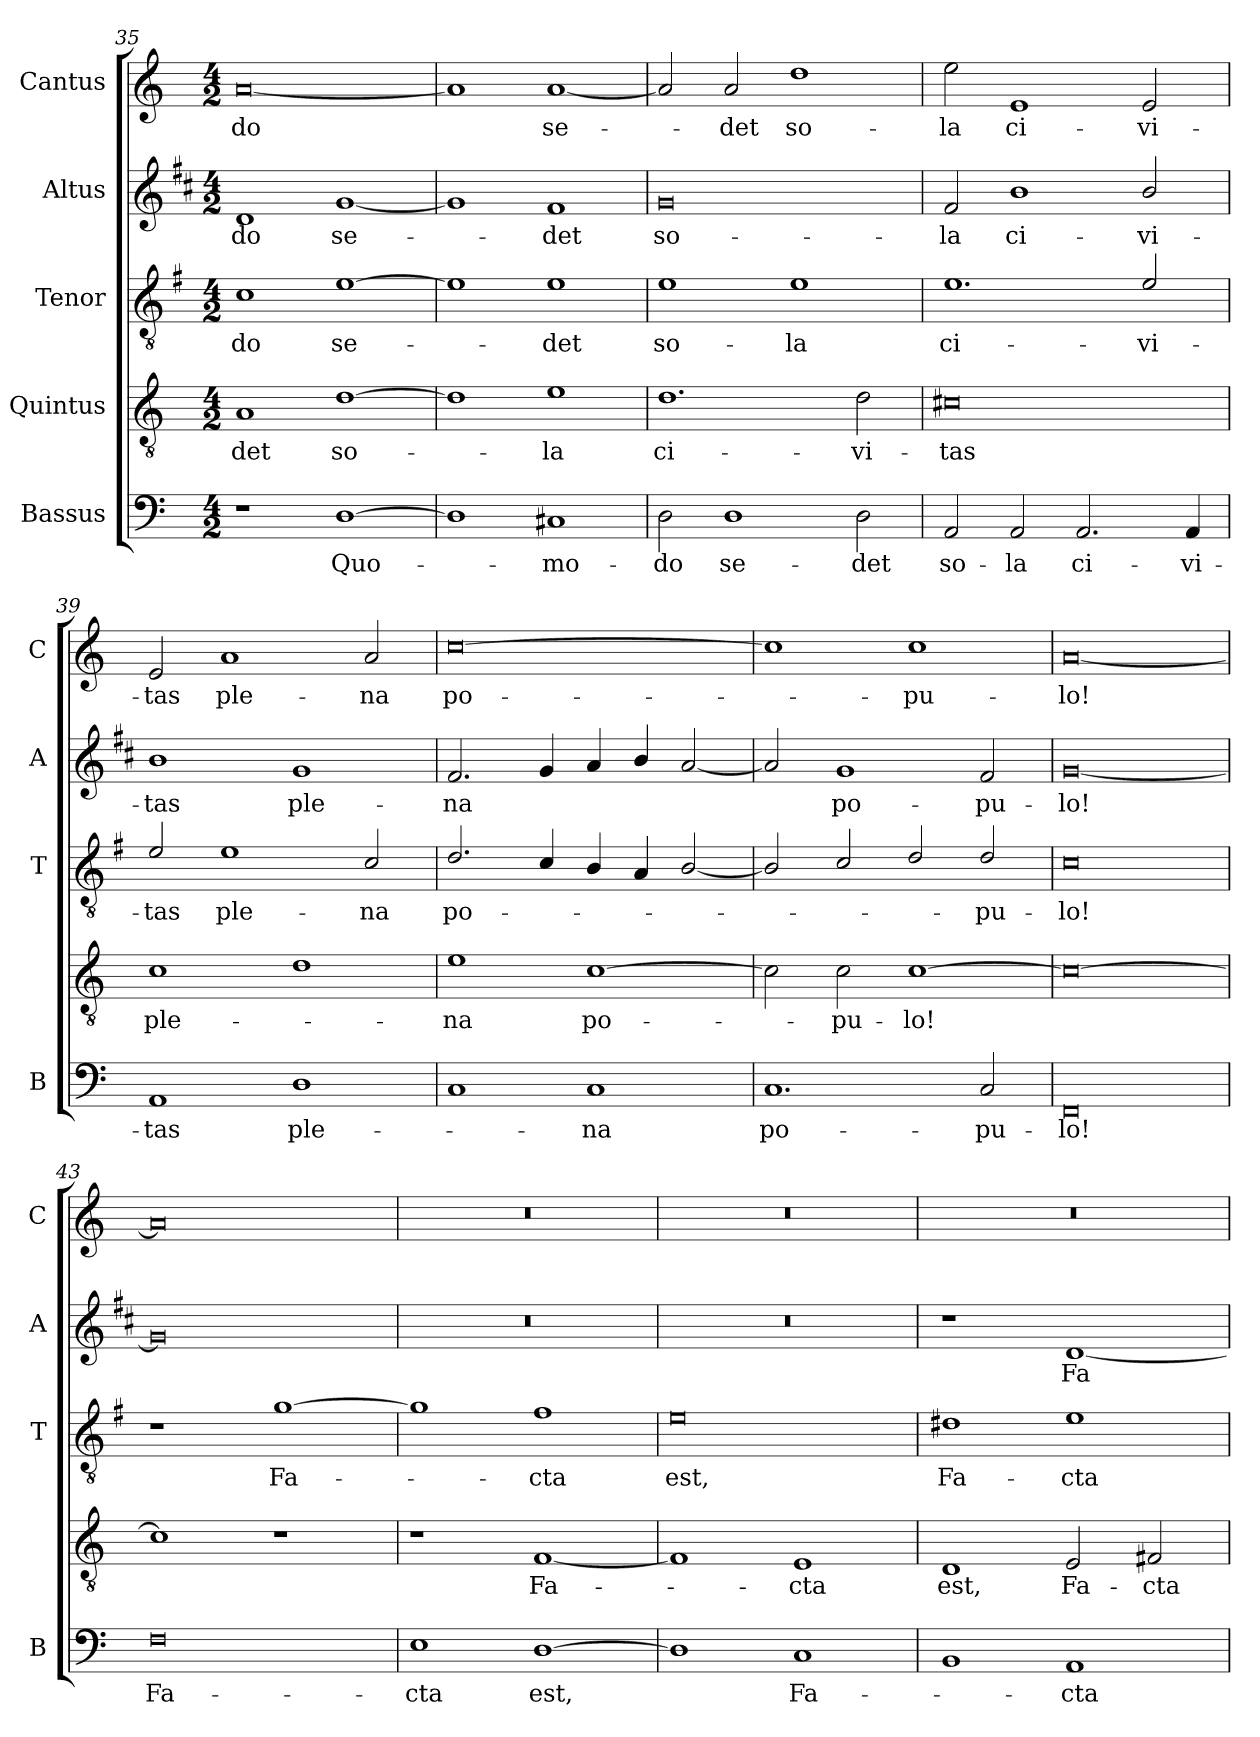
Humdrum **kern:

**kern	**text	**kern	**text	**kern	**text	**kern	**text	**kern	**text
*part5	*part5	*part4	*part4	*part3	*part3	*part2	*part2	*part1	*part1
*staff5	*staff5	*staff4	*staff4	*staff3	*staff3	*staff2	*staff2	*staff1	*staff1
*I"Bassus	*	*I"Quintus	*	*I"Tenor	*	*I"Altus	*	*I"Cantus	*
*I'B	*	*	*	*I'T	*	*I'A	*	*I'C	*
!!LO:PB:g=z
*clefF4	*	*clefGv2	*	*clefGv2	*	*clefG2	*	*clefG2	*
*	*	*	*	*ITrd4c7	*	*ITrd1c2	*	*	*
*k[]	*	*k[]	*	*k[]	*	*k[]	*	*k[]	*
*C:	*	*C:	*	*C:	*	*C:	*	*C:	*
*M4/2	*	*M4/2	*	*M4/2	*	*M4/2	*	*M4/2	*
=35	=35	=35	=35	=35	=35	=35	=35	=35	=35
!	!	!	!LO:LY:b	!	!LO:LY:b	!	!LO:LY:b	!	!LO:LY:b
1r	.	1A	-det	1F	-do	1c	-do	[0a	-do
!	!LO:LY:b	!	!LO:LY:b	!	!LO:LY:b	!	!LO:LY:b	!	!
[1D	Quo-	[1d	so-	[1A	se-	[1f	se-	.	.
=36	=36	=36	=36	=36	=36	=36	=36	=36	=36
1D]	.	1d]	.	1A]	.	1f]	.	1a]	.
!	!LO:LY:b	!	!LO:LY:b	!	!LO:LY:b	!	!LO:LY:b	!	!LO:LY:b
1C#X	-mo-	1e	-la	1A	-det	1e	-det	[1a	se-
=37	=37	=37	=37	=37	=37	=37	=37	=37	=37
!	!LO:LY:b	!	!LO:LY:b	!	!LO:LY:b	!	!LO:LY:b	!	!
2D\	-do	1.d	ci-	1A	so-	0f	so-	2a/]	.
!	!LO:LY:b	!	!	!	!	!	!	!	!LO:LY:b
1D	se-	.	.	.	.	.	.	2a/	-det
!	!	!	!	!	!LO:LY:b	!	!	!	!LO:LY:b
.	.	.	.	1A	-la	.	.	1dd	so-
!	!LO:LY:b	!	!LO:LY:b	!	!	!	!	!	!
2D\	-det	2d\	-vi-	.	.	.	.	.	.
=38	=38	=38	=38	=38	=38	=38	=38	=38	=38
!	!LO:LY:b	!	!LO:LY:b	!	!LO:LY:b	!	!LO:LY:b	!	!LO:LY:b
2AA/	so-	0c#X	-tas	1.A	ci-	2e/	-la	2ee\	-la
!	!LO:LY:b	!	!	!	!	!	!LO:LY:b	!	!LO:LY:b
2AA/	-la	.	.	.	.	1a	ci-	1e	ci-
!	!LO:LY:b	!	!	!	!	!	!	!	!
2.AA/	ci-	.	.	.	.	.	.	.	.
!	!	!	!	!	!LO:LY:b	!	!LO:LY:b	!	!LO:LY:b
.	.	.	.	2A/	-vi-	2a/	-vi-	2e/	-vi-
!	!LO:LY:b	!	!	!	!	!	!	!	!
4AA/	-vi-	.	.	.	.	.	.	.	.
=39	=39	=39	=39	=39	=39	=39	=39	=39	=39
!	!LO:LY:b	!	!LO:LY:b	!	!LO:LY:b	!	!LO:LY:b	!	!LO:LY:b
1AA	-tas	1c	ple-	2A/	-tas	1a	-tas	2e/	-tas
!	!	!	!	!	!LO:LY:b	!	!	!	!LO:LY:b
.	.	.	.	1A	ple-	.	.	1a	ple-
!	!LO:LY:b	!	!	!	!	!	!LO:LY:b	!	!
1D	ple-	1d	.	.	.	1f	ple-	.	.
!	!	!	!	!	!LO:LY:b	!	!	!	!LO:LY:b
.	.	.	.	2F/	-na	.	.	2a/	-na
=40	=40	=40	=40	=40	=40	=40	=40	=40	=40
!	!	!	!LO:LY:b	!	!LO:LY:b	!	!LO:LY:b	!	!LO:LY:b
1C	.	1e	-na	2.G/	po-	2.e/	-na	[0cc	po-
.	.	.	.	4F/	.	4f/	.	.	.
!	!LO:LY:b	!	!LO:LY:b	!	!	!	!	!	!
1C	-na	[1c	po-	4E/	.	4g/	.	.	.
.	.	.	.	4D/	.	4a/	.	.	.
.	.	.	.	[2E/	.	[2g/	.	.	.
=41	=41	=41	=41	=41	=41	=41	=41	=41	=41
!	!LO:LY:b	!	!	!	!	!	!	!	!
1.C	po-	2c\]	.	2E/]	.	2g/]	.	1cc]	.
!	!	!	!LO:LY:b	!	!	!	!LO:LY:b	!	!
.	.	2c\	-pu-	2F/	.	1f	po-	.	.
!	!	!	!LO:LY:b	!	!	!	!	!	!LO:LY:b
.	.	[1c	-lo!	2G/	.	.	.	1cc	-pu-
!	!LO:LY:b	!	!	!	!LO:LY:b	!	!LO:LY:b	!	!
2C/	-pu-	.	.	2G/	-pu-	2e/	-pu-	.	.
!!LO:LB:g=z
=42	=42	=42	=42	=42	=42	=42	=42	=42	=42
!	!LO:LY:b	!	!	!	!LO:LY:b	!	!LO:LY:b	!	!LO:LY:b
0FF	-lo!	0c_	.	0F	-lo!	[0f	-lo!	[0a	-lo!
=43	=43	=43	=43	=43	=43	=43	=43	=43	=43
!	!LO:LY:b	!	!	!	!	!	!	!	!
0F	Fa-	1c]	.	1r	.	0f]	.	0a]	.
!	!	!	!	!	!LO:LY:b	!	!	!	!
.	.	1r	.	[1c	Fa-	.	.	.	.
=44	=44	=44	=44	=44	=44	=44	=44	=44	=44
!	!LO:LY:b	!	!	!	!	!	!	!	!
1E	-cta	1r	.	1c]	.	0r	.	0r	.
!	!LO:LY:b	!	!LO:LY:b	!	!LO:LY:b	!	!	!	!
[1D	est,	[1F	Fa-	1B	-cta	.	.	.	.
=45	=45	=45	=45	=45	=45	=45	=45	=45	=45
!	!	!	!	!	!LO:LY:b	!	!	!	!
1D]	.	1F]	.	0A	est,	0r	.	0r	.
!	!LO:LY:b	!	!LO:LY:b	!	!	!	!	!	!
1C	Fa-	1E	-cta	.	.	.	.	.	.
=46	=46	=46	=46	=46	=46	=46	=46	=46	=46
!	!	!	!LO:LY:b	!	!LO:LY:b	!	!	!	!
1BB	.	1D	est,	1G#X	Fa-	1r	.	0r	.
!	!LO:LY:b	!	!LO:LY:b	!	!LO:LY:b	!	!LO:LY:b	!	!
1AA	-cta	2E/	Fa-	1A	-cta	[1c	Fa-	.	.
!	!	!	!LO:LY:b	!	!	!	!	!	!
.	.	2F#X/	-cta	.	.	.	.	.	.
=	=	=	=	=	=	=	=	=	=
*-	*-	*-	*-	*-	*-	*-	*-	*-	*-
